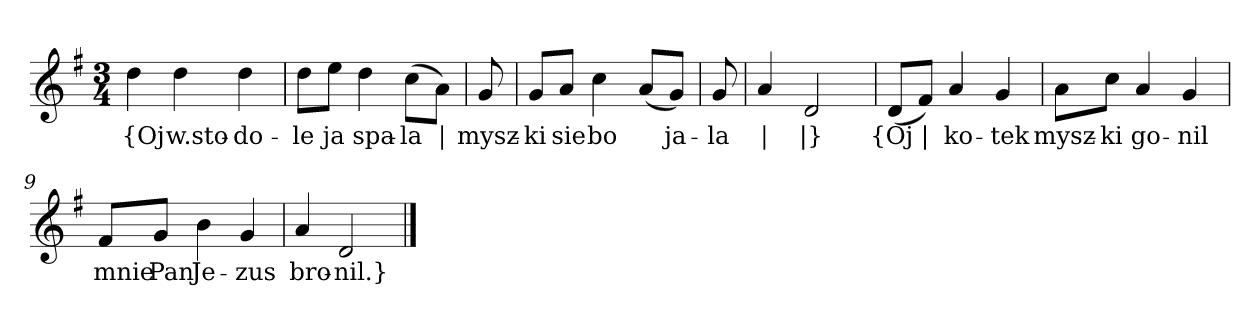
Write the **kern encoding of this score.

**kern	**text
*part1	*part1
*staff1	*staff1
*clefG2	*
*k[f#]	*
*G:	*
*M3/4	*
=	=
4dd	{Oj
4dd	w.sto-
4dd	-do-
=2	=2
8dd\L	-le
8ee\J	ja
4dd	spa-
(8cc\L	-la
8a\J)	|
=3y	=3y
8g	mysz-
=4	=4
8g/L	-ki
8a/J	sie
4cc	bo
(8a/L	--
8g/J)	-ja-
=5y	=5y
8g	-la
=6	=6
4a	|
2d	|}
=7y	=7y
(8d/L	{Oj
8f#/J)	|
4a	ko-
4g	-tek
=8	=8
8a\L	mysz-
8cc\J	-ki
4a	go-
4g	-nil
=9	=9
8f#/L	mnie
8g/J	Pan
4b	Je-
4g	-zus
=10	=10
4a	bro-
2d	-nil.}
==	==
*-	*-
